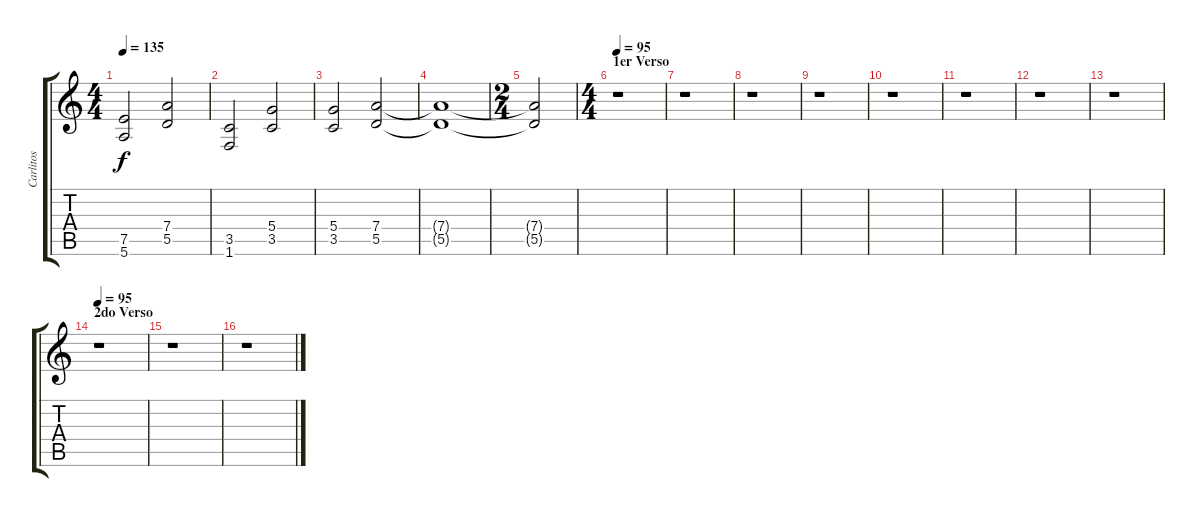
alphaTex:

\track ("Carlitos" "Carlitos") {instrument overdrivenguitar}
\staff {score tabs}
\tuning (E4 B3 G3 D3 A2 E2) {hide}
\ts (4 4)
\tempo 135
\clef g2
\ks c
(7.5 5.6).2{dy f} (7.4 5.5).2 |
(3.5 1.6).2 (5.4 3.5).2 |
(5.4 3.5).2 (7.4 5.5).2 |
(7.4{t} 5.5{t}).1 |
\ts (2 4)
(7.4{t} 5.5{t}).2 |
\ts (4 4)
\section ("" "1er Verso")
\tempo 95
r.1 |
r.1 |
r.1 |
r.1 |
r.1 |
r.1 |
r.1 |
r.1 |
\section ("" "2do Verso")
\tempo 95
r.1 |
r.1 |
r.1
